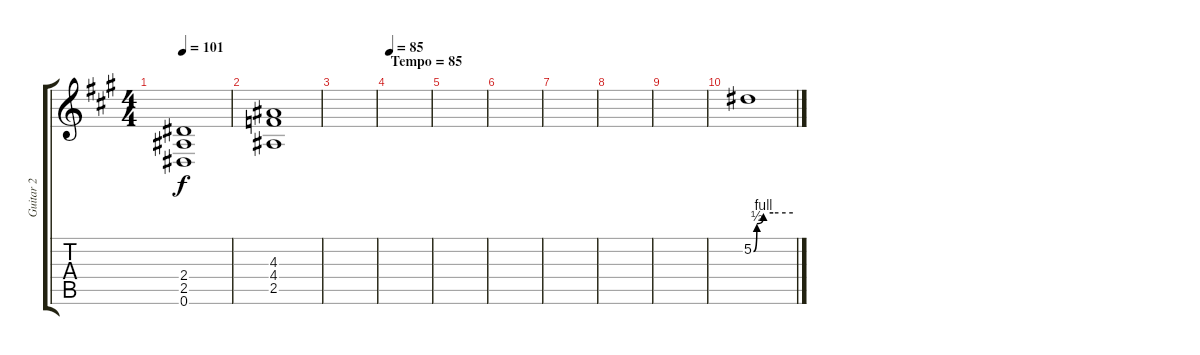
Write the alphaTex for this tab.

\track ("Guitar 2" "Guitar 2") {instrument distortionguitar}
\staff {score tabs}
\tuning (Eb4 Bb3 Gb3 Db3 Ab2 Eb2) {hide}
\ts (4 4)
\tempo 101
\clef g2
\ks a
(2.4 2.5 0.6).1{dy f} |
(4.3 4.4 2.5).1 |
|
\section ("" "Tempo = 85")
\tempo 85
|
|
|
|
|
|
5.2{be (custom 0 0 5 2 15 4 30 4 60 4)}.1
